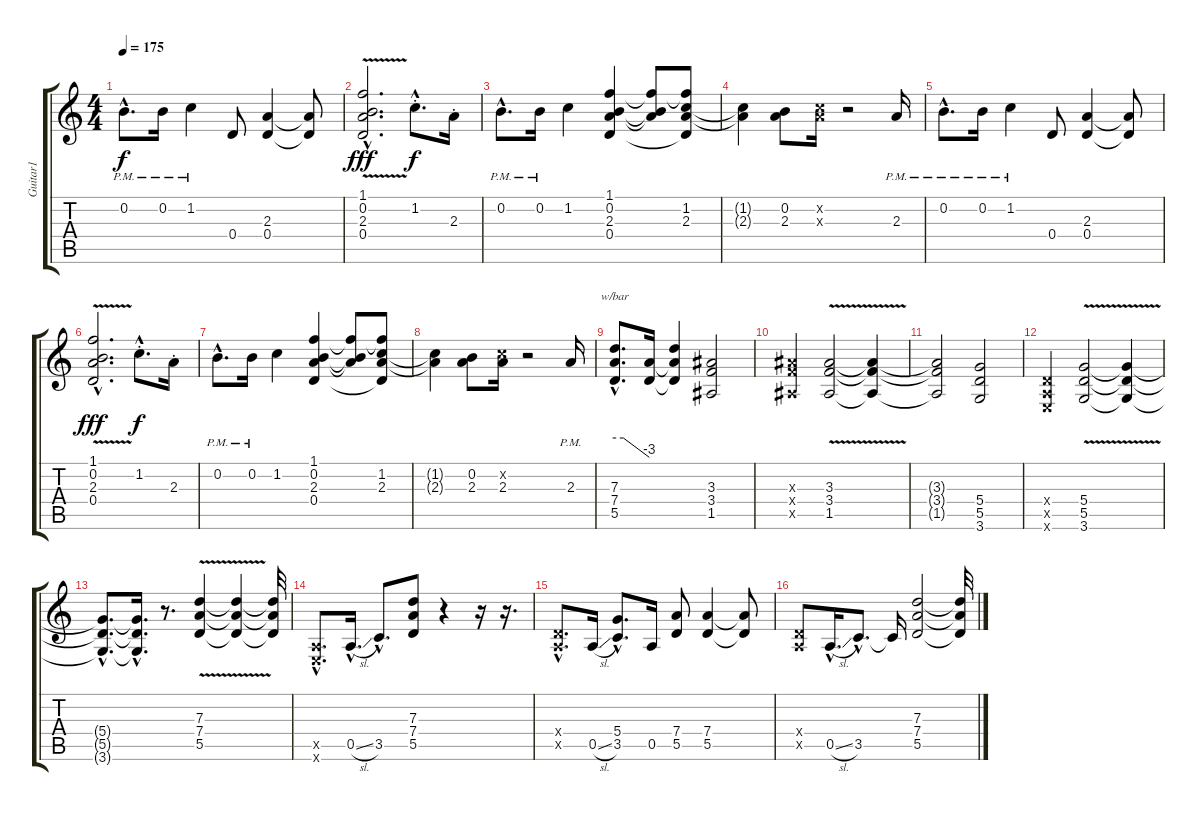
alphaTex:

\track ("Guitar1" "Guitar1") {instrument electricguitarclean}
\staff {score tabs}
\tuning (E4 B3 G3 D3 A2 E2) {hide}
\ts (4 4)
\tempo 175
\clef g2
\ks c
0.2{hac pm}.8{d dy f} 0.2{pm}.16 1.2{pm}.4 0.4.8 (2.3 0.4).4 (2.3{t} 0.4{t}).8 |
(1.1{hac} 0.2{v hac} 2.3{hac} 0.4{v hac}).2{d dy fff} 1.2{hac st}.8{d dy f} 2.3{st}.16 |
0.2{hac pm}.8{d} 0.2{pm}.16 1.2.4 (1.1 0.2 2.3 0.4).4 (1.1{t} 0.2{t} 2.3{t}).8 (1.1{t} 1.2 2.3 0.4{t}).8 |
(1.2{t} 2.3{t}).4 (0.2 2.3).8 (1.2{x} 2.3{x}).16 r.2 2.3{pm}.16 |
0.2{hac pm}.8{d} 0.2{pm}.16 1.2{pm}.4 0.4.8 (2.3 0.4).4 (2.3{t} 0.4{t}).8 |
(1.1{hac} 0.2{v hac} 2.3{hac} 0.4{v hac}).2{d dy fff} 1.2{hac st}.8{d dy f} 2.3{st}.16 |
0.2{hac pm}.8{d} 0.2{pm}.16 1.2.4 (1.1 0.2 2.3 0.4).4 (1.1{t} 0.2{t} 2.3{t}).8 (1.1{t} 1.2 2.3 0.4{t}).8 |
(1.2{t} 2.3{t}).4 (0.2 2.3).8 (1.2{x} 2.3).16 r.2 2.3{pm}.16 |
(7.3{hac} 7.4{hac} 5.5{hac}).8{d tbe (custom default 0 0 15 0 60 -12) volume 13 instrument distortionguitar} (7.4{t} 5.5{t}).16 (7.3{t} 7.4{t} 5.5{t}).4 (3.3 3.4 1.5).2 |
(3.3{x} 3.4{x} 1.5{x}).4 (3.3{v} 3.4 1.5).2 (3.3{t} 3.4{t} 1.5{t}).4 |
(3.3{t} 3.4{t} 1.5{t}).2 (5.4 5.5 3.6).2 |
(0.4{x} 0.5{x} 0.6{x}).4 (5.4{v} 5.5 3.6{v}).2 (5.4{t} 5.5{t} 3.6{t}).4 |
(5.4{hac t} 5.5{hac t} 3.6{hac t}).8{d} (5.4{hac t} 5.5{hac t} 3.6{hac t}).16{d} r.8{d} (7.3{v} 7.4 5.5).4 (7.3{t} 7.4{t} 5.5{t}).4 (7.3{t} 7.4{t} 5.5{t}).32 |
(0.5{hac x} 0.6{hac x}).8{d} 0.5{sl hac}.16{d} 3.5{hac}.8{d} (7.3 7.4 5.5).8 r.4 r.16 r.16{d} |
(0.4{hac x} 0.5{hac x}).8{d} 0.5{sl}.16 (5.4{hac} 3.5{hac}).8{d} 0.5.16 (7.4 5.5).8 (7.4 5.5).4 (7.4{t} 5.5{t}).8 |
(0.4{x} 0.5{x}).8 0.5{sl hac}.16{d} 3.5{hac}.8{d} 3.5{t}.16 (7.3 7.4 5.5).2 (7.3{t} 7.4{t} 5.5{t}).32
